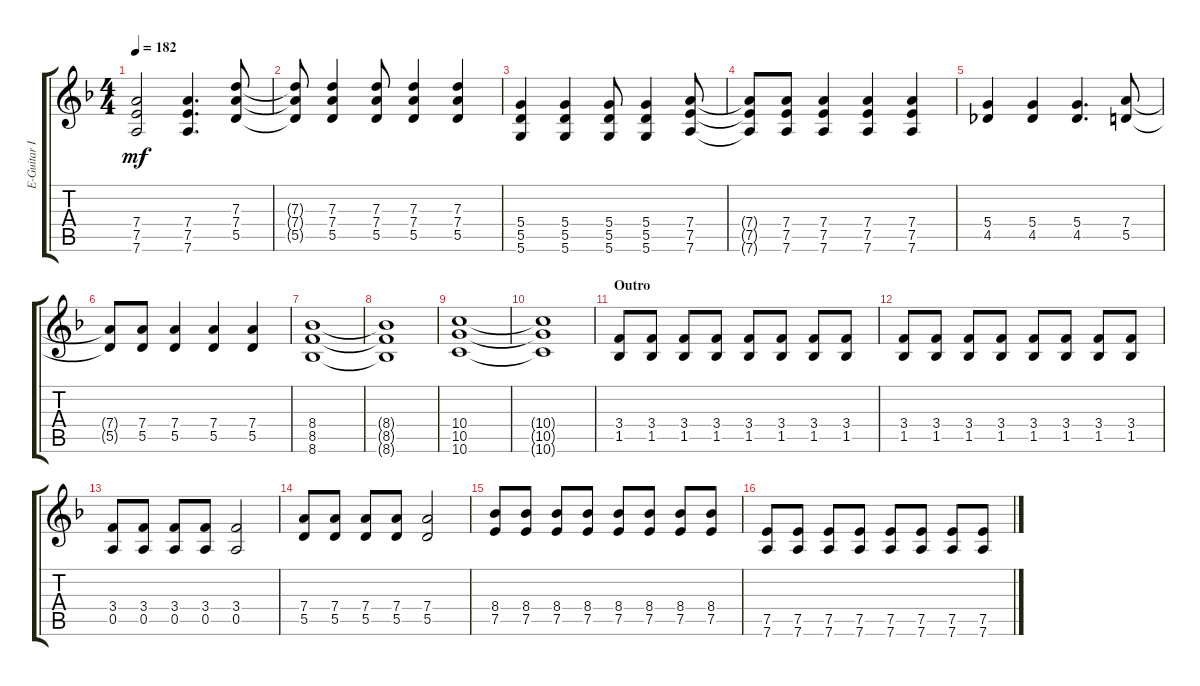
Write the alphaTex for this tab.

\track ("E-Guitar II" "E-Guitar I") {instrument overdrivenguitar}
\staff {score tabs}
\tuning (E4 B3 G3 D3 A2 D2) {hide}
\ts (4 4)
\tempo 182
\clef g2
\ks f
(7.4 7.5 7.6).2{dy mf} (7.4 7.5 7.6).4{d} (7.3 7.4 5.5).8 |
(7.3{t} 7.4{t} 5.5{t}).8 (7.3 7.4 5.5).4 (7.3 7.4 5.5).8 (7.3 7.4 5.5).4 (7.3 7.4 5.5).4 |
(5.4 5.5 5.6).4 (5.4 5.5 5.6).4 (5.4 5.5 5.6).8 (5.4 5.5 5.6).4 (7.4 7.5 7.6).8 |
(7.4{t} 7.5{t} 7.6{t}).8 (7.4 7.5 7.6).8 (7.4 7.5 7.6).4 (7.4 7.5 7.6).4 (7.4 7.5 7.6).4 |
(5.4 4.5).4 (5.4 4.5).4 (5.4 4.5).4{d} (7.4 5.5).8 |
(7.4{t} 5.5{t}).8 (7.4 5.5).8 (7.4 5.5).4 (7.4 5.5).4 (7.4 5.5).4 |
(8.4 8.5 8.6).1 |
(8.4{t} 8.5{t} 8.6{t}).1 |
(10.4 10.5 10.6).1 |
(10.4{t} 10.5{t} 10.6{t}).1 |
\section ("" "Outro")
(3.4 1.5).8 (3.4 1.5).8 (3.4 1.5).8 (3.4 1.5).8 (3.4 1.5).8 (3.4 1.5).8 (3.4 1.5).8 (3.4 1.5).8 |
(3.4 1.5).8 (3.4 1.5).8 (3.4 1.5).8 (3.4 1.5).8 (3.4 1.5).8 (3.4 1.5).8 (3.4 1.5).8 (3.4 1.5).8 |
(3.4 0.5).8 (3.4 0.5).8 (3.4 0.5).8 (3.4 0.5).8 (3.4 0.5).2 |
(7.4 5.5).8 (7.4 5.5).8 (7.4 5.5).8 (7.4 5.5).8 (7.4 5.5).2 |
(8.4 7.5).8 (8.4 7.5).8 (8.4 7.5).8 (8.4 7.5).8 (8.4 7.5).8 (8.4 7.5).8 (8.4 7.5).8 (8.4 7.5).8 |
(7.5 7.6).8 (7.5 7.6).8 (7.5 7.6).8 (7.5 7.6).8 (7.5 7.6).8 (7.5 7.6).8 (7.5 7.6).8 (7.5 7.6).8
